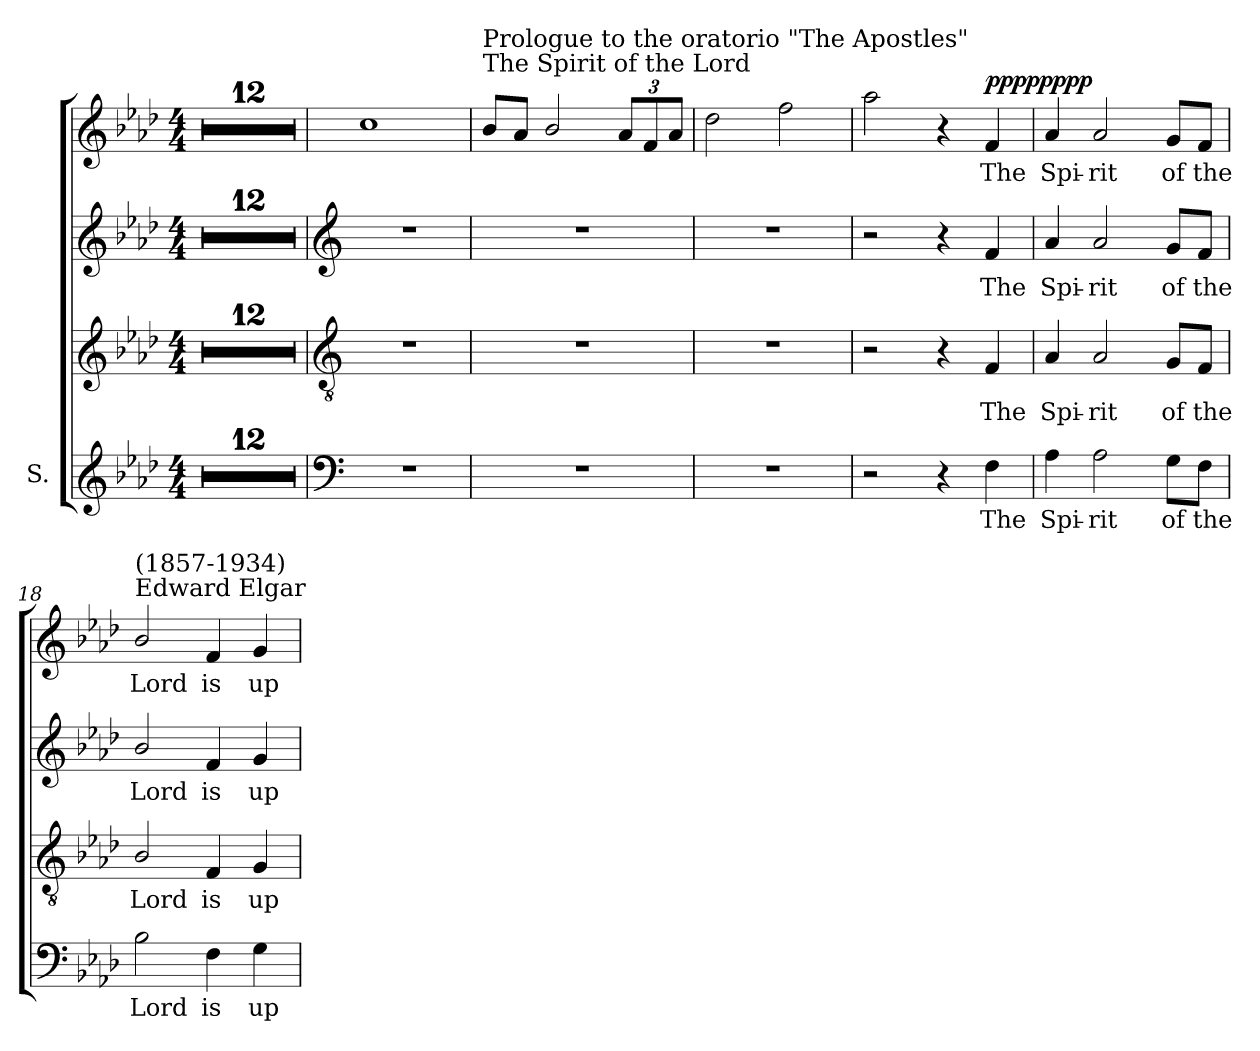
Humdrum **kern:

**kern	**text	**kern	**text	**kern	**text	**kern	**text	**dynam
*part1	*part1	*part1	*part1	*part1	*part1	*part1	*part1	*part1
*staff4	*staff4	*staff3	*staff3	*staff2	*staff2	*staff1	*staff1	*staff1/2/3/4
*I"S.	*	*	*	*	*	*	*	*
*clefG2	*	*clefG2	*	*clefG2	*	*clefG2	*	*
*k[b-e-a-d-]	*	*k[b-e-a-d-]	*	*k[b-e-a-d-]	*	*k[b-e-a-d-]	*	*
*A-:	*	*A-:	*	*A-:	*	*A-:	*	*
*M4/4	*	*M4/4	*	*M4/4	*	*M4/4	*	*
=1	=1	=1	=1	=1	=1	=1	=1	=1
1ryy	.	1ryy	.	1ryy	.	1r	.	.
=2	=2	=2	=2	=2	=2	=2	=2	=2
1ryy	.	1ryy	.	1ryy	.	1r	.	.
=3	=3	=3	=3	=3	=3	=3	=3	=3
1ryy	.	1ryy	.	1ryy	.	1r	.	.
=4	=4	=4	=4	=4	=4	=4	=4	=4
1ryy	.	1ryy	.	1ryy	.	1r	.	.
=5	=5	=5	=5	=5	=5	=5	=5	=5
1ryy	.	1ryy	.	1ryy	.	1r	.	.
=6	=6	=6	=6	=6	=6	=6	=6	=6
1ryy	.	1ryy	.	1ryy	.	1r	.	.
=7	=7	=7	=7	=7	=7	=7	=7	=7
1ryy	.	1ryy	.	1ryy	.	1r	.	.
=8	=8	=8	=8	=8	=8	=8	=8	=8
1ryy	.	1ryy	.	1ryy	.	1r	.	.
=9	=9	=9	=9	=9	=9	=9	=9	=9
1ryy	.	1ryy	.	1ryy	.	1r	.	.
=10	=10	=10	=10	=10	=10	=10	=10	=10
1ryy	.	1ryy	.	1ryy	.	1r	.	.
=11	=11	=11	=11	=11	=11	=11	=11	=11
1ryy	.	1ryy	.	1ryy	.	1r	.	.
=12	=12	=12	=12	=12	=12	=12	=12	=12
1ryy	.	1ryy	.	1ryy	.	1r	.	.
=13	=13	=13	=13	=13	=13	=13	=13	=13
*clefF4	*	*clefGv2	*	*clefG2	*	*	*	*
1r	.	1r	.	1r	.	1cc!	.	.
=14	=14	=14	=14	=14	=14	=14	=14	=14
!	!	!	!	!	!	!LO:TX:a:t=The Spirit of the Lord	!	!
!	!	!	!	!	!	!LO:TX:a:t=Prologue to the oratorio "The Apostles"	!	!
1r	.	1r	.	1r	.	8b-!/L	.	.
.	.	.	.	.	.	8a-!/J	.	.
.	.	.	.	.	.	2b-!/	.	.
*	*	*	*	*	*	*Xbrackettup	*	*
.	.	.	.	.	.	12a-!/L	.	.
.	.	.	.	.	.	12f!/	.	.
.	.	.	.	.	.	12a-!/J	.	.
=15	=15	=15	=15	=15	=15	=15	=15	=15
1r	.	1r	.	1r	.	2dd-!\	.	.
.	.	.	.	.	.	2ff!\	.	.
=16	=16	=16	=16	=16	=16	=16	=16	=16
2r	.	2r	.	2r	.	2aa-!\	.	.
4r	.	4r	.	4r	.	4r	.	.
!	!LO:LY:b	!	!LO:LY:b	!	!LO:LY:b	!	!LO:LY:b	!LO:DY:b=4
!	!	!	!	!	!	!	!	!LO:DY:n=1:b=3
!	!	!	!	!	!	!	!	!LO:DY:n=2:b=2
!	!	!	!	!	!	!	!	!LO:DY:n=3:b
4F\	The	4F/	The	4f/	The	4f/	The	pp pp pp pp
=17	=17	=17	=17	=17	=17	=17	=17	=17
!	!LO:LY:b	!	!LO:LY:b	!	!LO:LY:b	!	!LO:LY:b	!
4A-\	Spi-	4A-/	Spi-	4a-/	Spi-	4a-/	Spi-	.
!	!LO:LY:b	!	!LO:LY:b	!	!LO:LY:b	!	!LO:LY:b	!
2A-\	-rit	2A-/	-rit	2a-/	-rit	2a-/	-rit	.
!	!LO:LY:b	!	!LO:LY:b	!	!LO:LY:b	!	!LO:LY:b	!
8G\L	of	8G/L	of	8g/L	of	8g/L	of	.
!	!LO:LY:b	!	!LO:LY:b	!	!LO:LY:b	!	!LO:LY:b	!
8F\J	the	8F/J	the	8f/J	the	8f/J	the	.
=18	=18	=18	=18	=18	=18	=18	=18	=18
!	!	!	!	!	!	!LO:TX:a:t=Edward Elgar	!	!
!	!	!	!	!	!	!LO:TX:a:t=(1857-1934)	!	!
!	!LO:LY:b	!	!LO:LY:b	!	!LO:LY:b	!	!LO:LY:b	!
2B-\	-Lord	2B-/	-Lord	2b-/	-Lord	2b-/	Lord	.
!	!LO:LY:b	!	!LO:LY:b	!	!LO:LY:b	!	!LO:LY:b	!
4F\	is	4F/	is	4f/	is	4f/	is	.
!	!LO:LY:b	!	!LO:LY:b	!	!LO:LY:b	!	!LO:LY:b	!
4G\	up-	4G/	up-	4g/	up-	4g/	up-	.
=	=	=	=	=	=	=	=	=
*-	*-	*-	*-	*-	*-	*-	*-	*-
